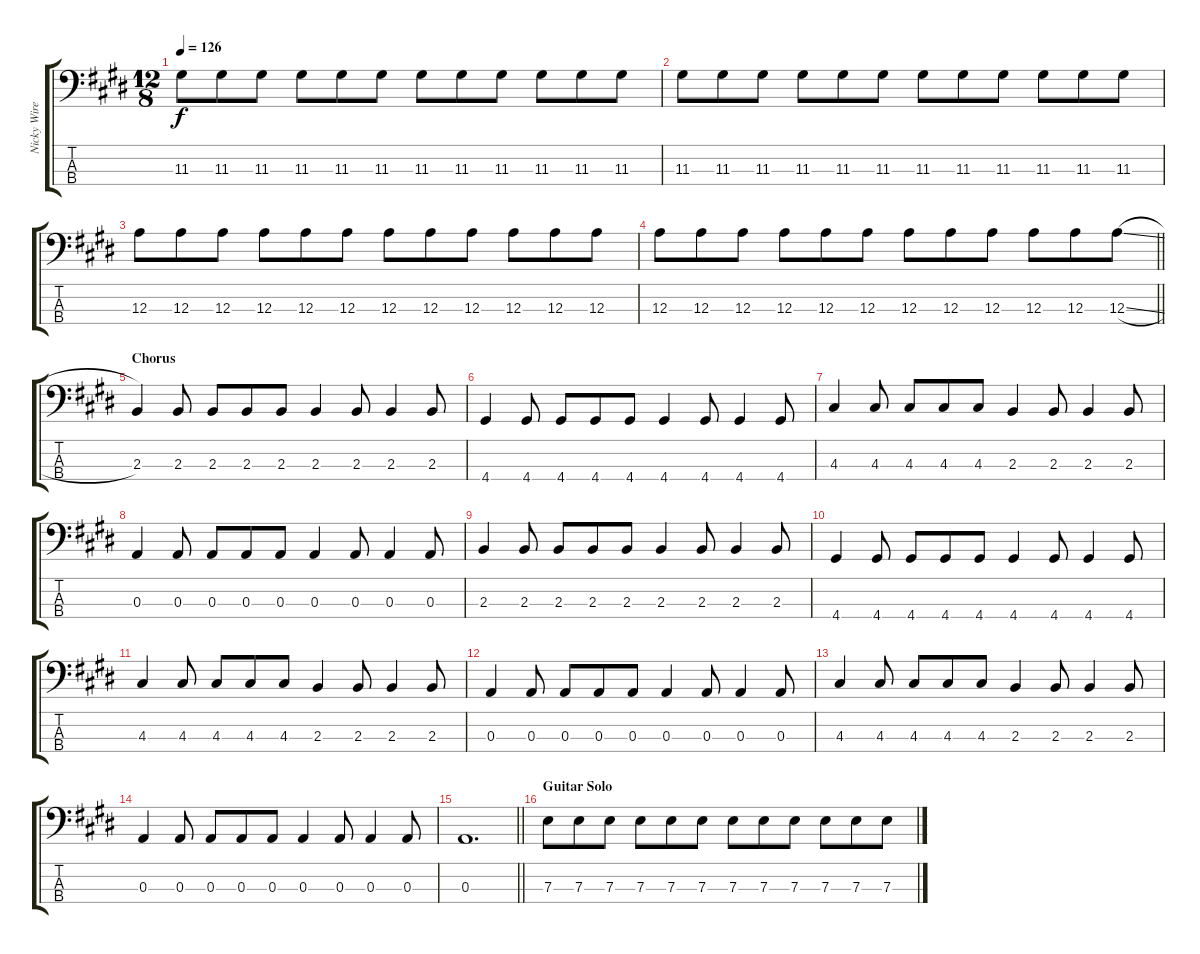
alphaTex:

\track ("Nicky Wire (Bass)" "Nicky Wire") {instrument electricbasspick}
\staff {score tabs}
\tuning (G2 D2 A1 E1) {hide}
\ts (12 8)
\tempo 126
\clef f4
\ks e
11.3.8{dy f} 11.3.8 11.3.8 11.3.8 11.3.8 11.3.8 11.3.8 11.3.8 11.3.8 11.3.8 11.3.8 11.3.8 |
11.3.8 11.3.8 11.3.8 11.3.8 11.3.8 11.3.8 11.3.8 11.3.8 11.3.8 11.3.8 11.3.8 11.3.8 |
12.3.8 12.3.8 12.3.8 12.3.8 12.3.8 12.3.8 12.3.8 12.3.8 12.3.8 12.3.8 12.3.8 12.3.8 |
\barLineRight lightlight
12.3.8 12.3.8 12.3.8 12.3.8 12.3.8 12.3.8 12.3.8 12.3.8 12.3.8 12.3.8 12.3.8 12.3{sl}.8 |
\section ("" "Chorus")
2.3.4 2.3.8 2.3.8 2.3.8 2.3.8 2.3.4 2.3.8 2.3.4 2.3.8 |
4.4.4 4.4.8 4.4.8 4.4.8 4.4.8 4.4.4 4.4.8 4.4.4 4.4.8 |
4.3.4 4.3.8 4.3.8 4.3.8 4.3.8 2.3.4 2.3.8 2.3.4 2.3.8 |
0.3.4 0.3.8 0.3.8 0.3.8 0.3.8 0.3.4 0.3.8 0.3.4 0.3.8 |
2.3.4 2.3.8 2.3.8 2.3.8 2.3.8 2.3.4 2.3.8 2.3.4 2.3.8 |
4.4.4 4.4.8 4.4.8 4.4.8 4.4.8 4.4.4 4.4.8 4.4.4 4.4.8 |
4.3.4 4.3.8 4.3.8 4.3.8 4.3.8 2.3.4 2.3.8 2.3.4 2.3.8 |
0.3.4 0.3.8 0.3.8 0.3.8 0.3.8 0.3.4 0.3.8 0.3.4 0.3.8 |
4.3.4 4.3.8 4.3.8 4.3.8 4.3.8 2.3.4 2.3.8 2.3.4 2.3.8 |
0.3.4 0.3.8 0.3.8 0.3.8 0.3.8 0.3.4 0.3.8 0.3.4 0.3.8 |
\barLineRight lightlight
0.3.1{d} |
\section ("" "Guitar Solo")
7.3.8 7.3.8 7.3.8 7.3.8 7.3.8 7.3.8 7.3.8 7.3.8 7.3.8 7.3.8 7.3.8 7.3.8
